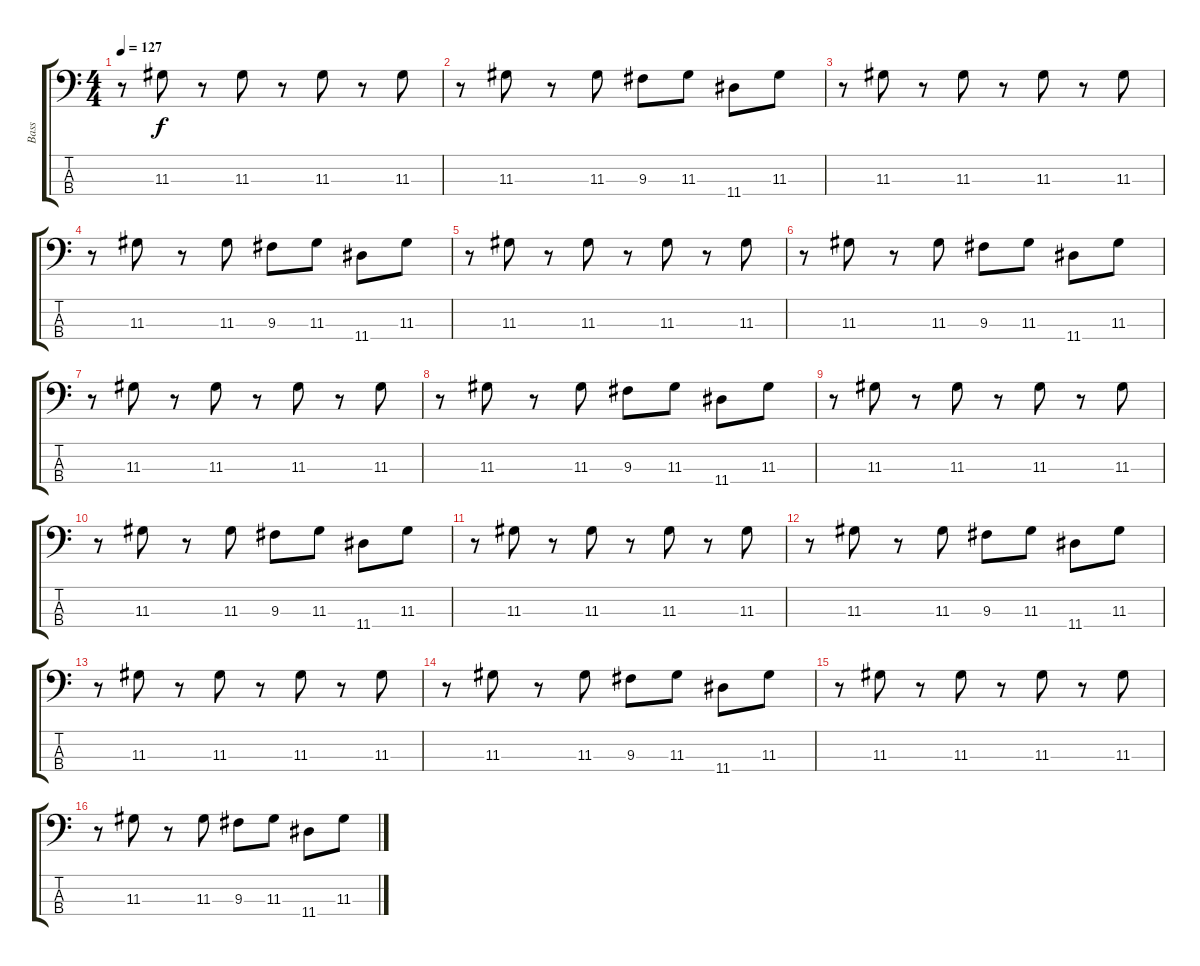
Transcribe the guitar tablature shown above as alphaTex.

\track ("Bass" "Bass") {instrument synthbass2}
\staff {score tabs}
\tuning (G2 D2 A1 E1) {hide}
\ts (4 4)
\tempo 127
\clef f4
\ks c
r.8{dy f} 11.3.8 r.8 11.3.8 r.8 11.3.8 r.8 11.3.8 |
r.8 11.3.8 r.8 11.3.8 9.3.8 11.3.8 11.4.8 11.3.8 |
r.8 11.3.8 r.8 11.3.8 r.8 11.3.8 r.8 11.3.8 |
r.8 11.3.8 r.8 11.3.8 9.3.8 11.3.8 11.4.8 11.3.8 |
r.8 11.3.8 r.8 11.3.8 r.8 11.3.8 r.8 11.3.8 |
r.8 11.3.8 r.8 11.3.8 9.3.8 11.3.8 11.4.8 11.3.8 |
r.8 11.3.8 r.8 11.3.8 r.8 11.3.8 r.8 11.3.8 |
r.8 11.3.8 r.8 11.3.8 9.3.8 11.3.8 11.4.8 11.3.8 |
r.8 11.3.8 r.8 11.3.8 r.8 11.3.8 r.8 11.3.8 |
r.8 11.3.8 r.8 11.3.8 9.3.8 11.3.8 11.4.8 11.3.8 |
r.8 11.3.8 r.8 11.3.8 r.8 11.3.8 r.8 11.3.8 |
r.8 11.3.8 r.8 11.3.8 9.3.8 11.3.8 11.4.8 11.3.8 |
r.8 11.3.8 r.8 11.3.8 r.8 11.3.8 r.8 11.3.8 |
r.8 11.3.8 r.8 11.3.8 9.3.8 11.3.8 11.4.8 11.3.8 |
r.8 11.3.8 r.8 11.3.8 r.8 11.3.8 r.8 11.3.8 |
r.8 11.3.8 r.8 11.3.8 9.3.8 11.3.8 11.4.8 11.3.8
